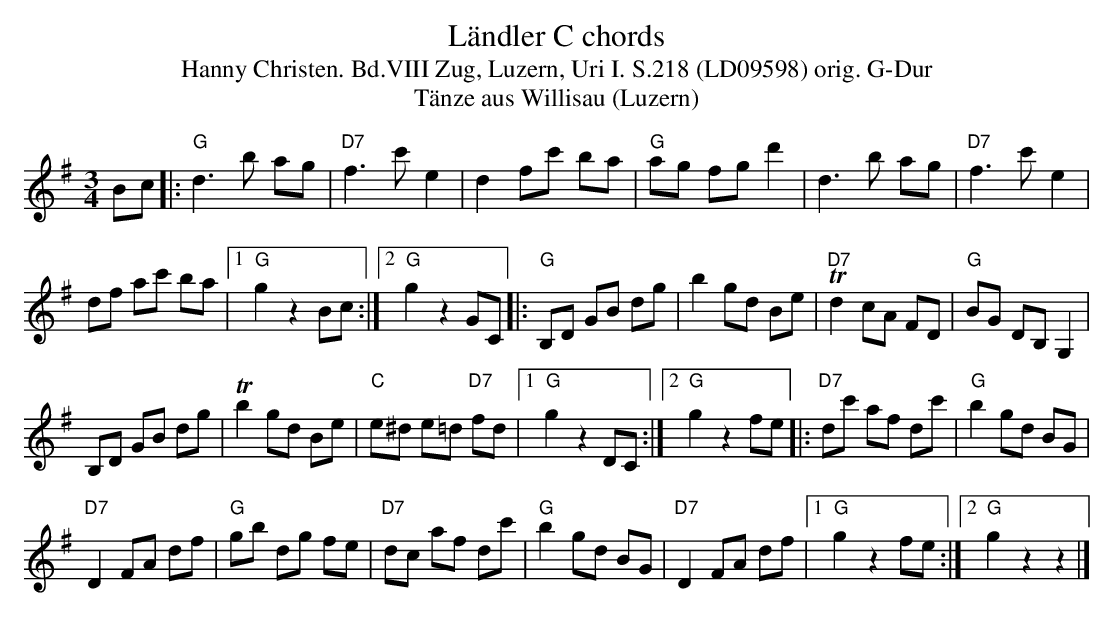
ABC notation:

X:1
T: Ländler C chords
T:Hanny Christen. Bd.VIII Zug, Luzern, Uri I. S.218 (LD09598) orig. G-Dur
T: T\"anze aus Willisau (Luzern)
M:3/4
L:1/8
K:G %%MIDI gchordon
Bc |: "G"d3b ag | "D7"f3c' e2 | d2 fc' ba | "G"ag fg d'2 | d3b ag | "D7"f3c' e2 |
df ac' ba |1 "G"g2z2 Bc :|2 "G"g2z2 GC |: "G"B,D GB dg | b2 gd Be | "D7"Td2 cA FD | "G"BG DB, G,2 |
B,D GB dg | Tb2 gd Be | "C"e^d e=d "D7"fd |1 "G"g2z2 DC :|2 "G"g2z2 fe |: "D7"dc' af dc' | "G"b2 gd BG |
"D7"D2 FA df | "G"gb dg fe | "D7"dc af dc' | "G"b2 gd BG | "D7"D2 FA df |1 "G"g2z2fe :|2 "G"g2z2z2 |]
